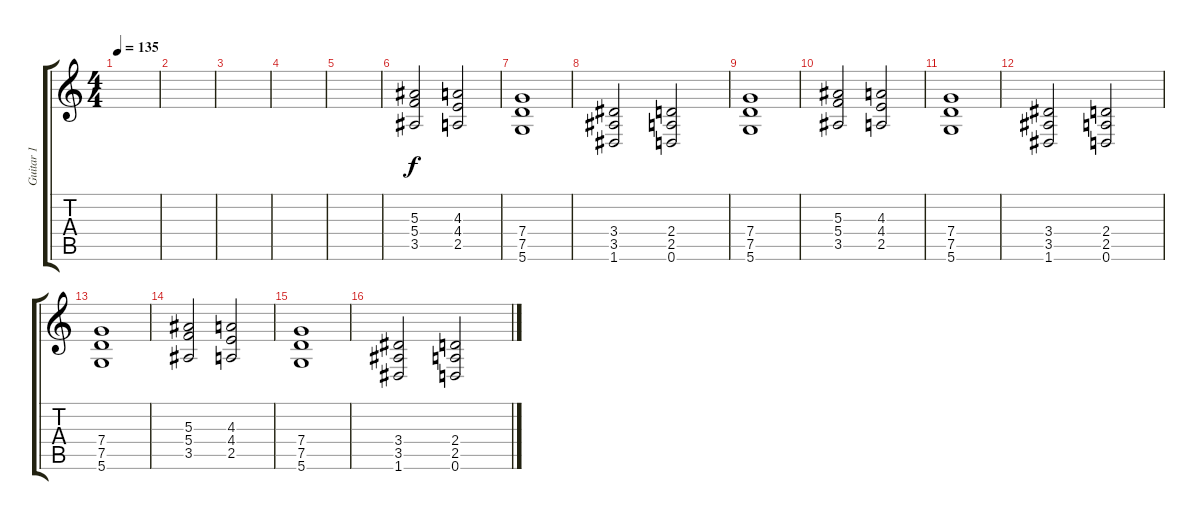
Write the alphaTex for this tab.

\track ("Guitar 1" "Guitar 1") {instrument distortionguitar}
\staff {score tabs}
\tuning (D4 A3 F3 C3 G2 D2) {hide}
\ts (4 4)
\tempo 135
\clef g2
\ks c
|
|
|
|
|
(5.3 5.4 3.5).2 (4.3 4.4 2.5).2 |
(7.4 7.5 5.6).1 |
(3.4 3.5 1.6).2 (2.4 2.5 0.6).2 |
(7.4 7.5 5.6).1 |
(5.3 5.4 3.5).2 (4.3 4.4 2.5).2 |
(7.4 7.5 5.6).1 |
(3.4 3.5 1.6).2 (2.4 2.5 0.6).2 |
(7.4 7.5 5.6).1 |
(5.3 5.4 3.5).2 (4.3 4.4 2.5).2 |
(7.4 7.5 5.6).1 |
(3.4 3.5 1.6).2 (2.4 2.5 0.6).2
